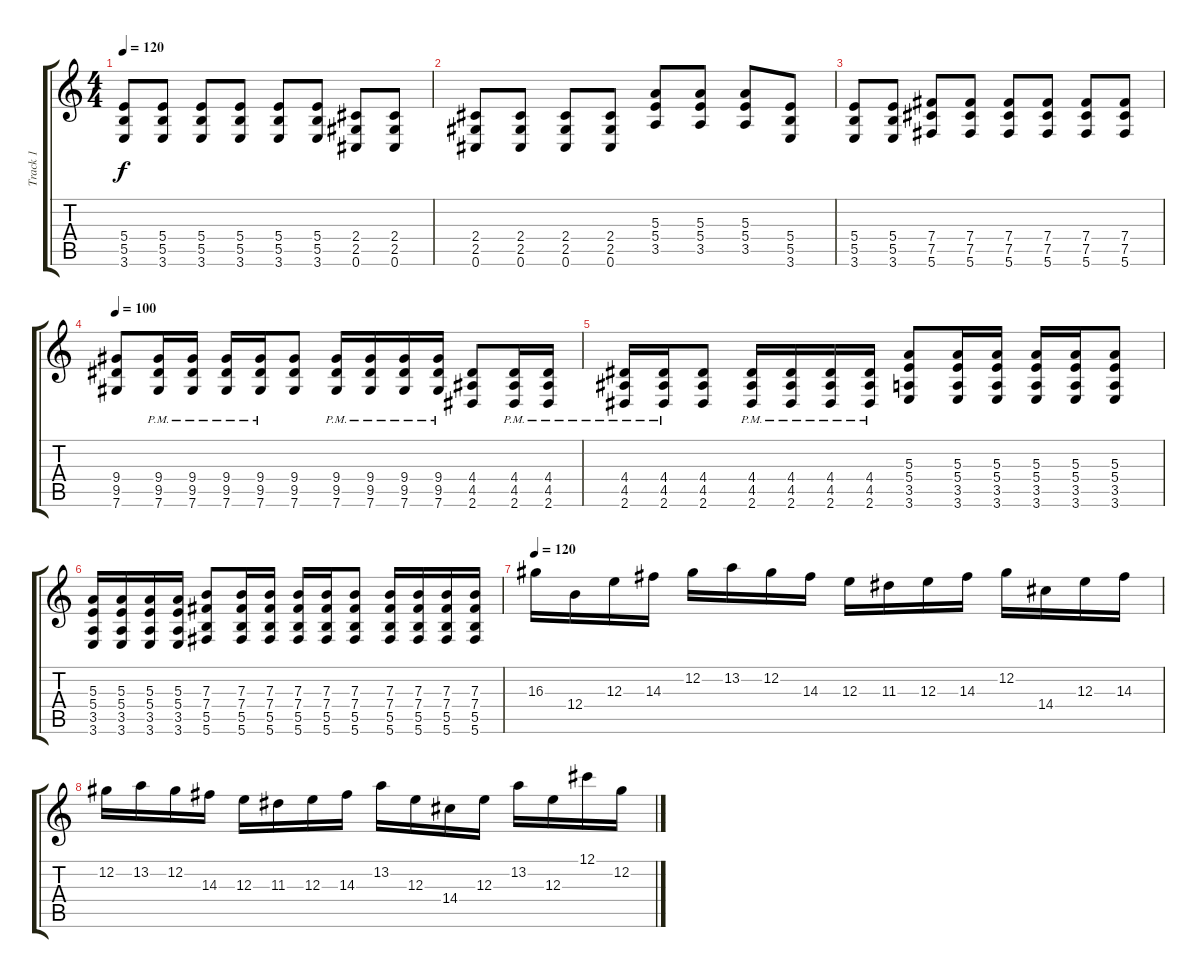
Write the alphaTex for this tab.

\track ("Track 1" "Track 1") {instrument distortionguitar}
\staff {score tabs}
\tuning (Db4 Ab3 E3 B2 Gb2 Db2) {hide}
\ts (4 4)
\tempo 120
\clef g2
\ks c
(5.4 5.5 3.6).8{dy f instrument distortionguitar} (5.4 5.5 3.6).8 (5.4 5.5 3.6).8 (5.4 5.5 3.6).8 (5.4 5.5 3.6).8 (5.4 5.5 3.6).8 (2.4 2.5 0.6).8 (2.4 2.5 0.6).8 |
(2.4 2.5 0.6).8 (2.4 2.5 0.6).8 (2.4 2.5 0.6).8 (2.4 2.5 0.6).8 (5.3 5.4 3.5).8 (5.3 5.4 3.5).8 (5.3 5.4 3.5).8 (5.4 5.5 3.6).8 |
(5.4 5.5 3.6).8 (5.4 5.5 3.6).8 (7.4 7.5 5.6).8 (7.4 7.5 5.6).8 (7.4 7.5 5.6).8 (7.4 7.5 5.6).8 (7.4 7.5 5.6).8 (7.4 7.5 5.6).8 |
\tempo 100
(9.4 9.5 7.6).8 (9.4 9.5 7.6{pm}).16 (9.4 9.5 7.6{pm}).16 (9.4 9.5 7.6{pm}).16 (9.4 9.5 7.6{pm}).16 (9.4 9.5 7.6).8 (9.4 9.5 7.6{pm}).16 (9.4 9.5 7.6{pm}).16 (9.4 9.5 7.6{pm}).16 (9.4 9.5 7.6{pm}).16 (4.4 4.5 2.6).8 (4.4 4.5 2.6{pm}).16 (4.4 4.5 2.6{pm}).16 |
(4.4 4.5 2.6{pm}).16 (4.4 4.5 2.6{pm}).16 (4.4 4.5 2.6).8 (4.4 4.5 2.6{pm}).16 (4.4 4.5 2.6{pm}).16 (4.4 4.5 2.6{pm}).16 (4.4 4.5 2.6{pm}).16 (5.3 5.4 3.5 3.6).8 (5.3 5.4 3.5 3.6).16 (5.3 5.4 3.5 3.6).16 (5.3 5.4 3.5 3.6).16 (5.3 5.4 3.5 3.6).16 (5.3 5.4 3.5 3.6).8 |
(5.3 5.4 3.5 3.6).16 (5.3 5.4 3.5 3.6).16 (5.3 5.4 3.5 3.6).16 (5.3 5.4 3.5 3.6).16 (7.3 7.4 5.5 5.6).8 (7.3 7.4 5.5 5.6).16 (7.3 7.4 5.5 5.6).16 (7.3 7.4 5.5 5.6).16 (7.3 7.4 5.5 5.6).16 (7.3 7.4 5.5 5.6).8 (7.3 7.4 5.5 5.6).16 (7.3 7.4 5.5 5.6).16 (7.3 7.4 5.5 5.6).16 (7.3 7.4 5.5 5.6).16 |
\tempo 120
16.3.16 12.4.16 12.3.16 14.3.16 12.2.16 13.2.16 12.2.16 14.3.16 12.3.16 11.3.16 12.3.16 14.3.16 12.2.16 14.4.16 12.3.16 14.3.16 |
12.2.16 13.2.16 12.2.16 14.3.16 12.3.16 11.3.16 12.3.16 14.3.16 13.2.16 12.3.16 14.4.16 12.3.16 13.2.16 12.3.16 12.1.16 12.2.16
